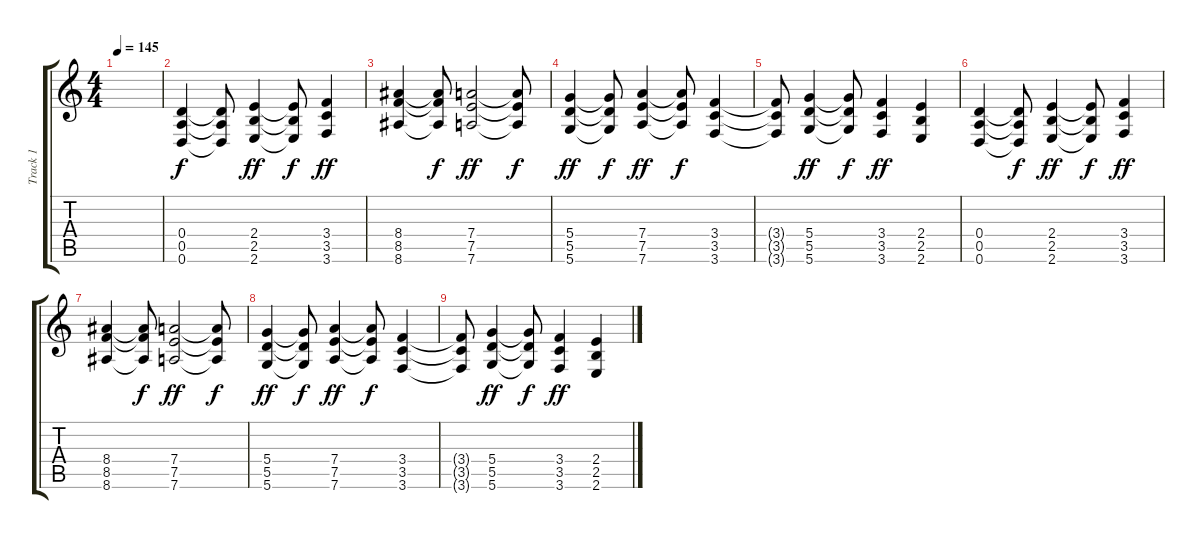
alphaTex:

\track ("Track 1" "Track 1") {instrument distortionguitar}
\staff {score tabs}
\tuning (E4 B3 G3 D3 A2 D2) {hide}
\ts (4 4)
\tempo 145
\clef g2
\ks c
|
(0.4 0.5 0.6).4 (0.4{t} 0.5{t} 0.6{t}).8{dy f} (2.4 2.5 2.6).4{dy ff} (2.4{t} 2.5{t} 2.6{t}).8{dy f} (3.4 3.5 3.6).4{dy ff} |
(8.4 8.5 8.6).4 (8.4{t} 8.5{t} 8.6{t}).8{dy f} (7.4 7.5 7.6).2{dy ff} (7.4{t} 7.5{t} 7.6{t}).8{dy f} |
(5.4 5.5 5.6).4{dy ff} (5.4{t} 5.5{t} 5.6{t}).8{dy f} (7.4 7.5 7.6).4{dy ff} (7.4{t} 7.5{t} 7.6{t}).8{dy f} (3.4 3.5 3.6).4 |
(3.4{t} 3.5{t} 3.6{t}).8 (5.4 5.5 5.6).4{dy ff} (5.4{t} 5.5{t} 5.6{t}).8{dy f} (3.4 3.5 3.6).4{dy ff} (2.4 2.5 2.6).4 |
(0.4 0.5 0.6).4 (0.4{t} 0.5{t} 0.6{t}).8{dy f} (2.4 2.5 2.6).4{dy ff} (2.4{t} 2.5{t} 2.6{t}).8{dy f} (3.4 3.5 3.6).4{dy ff} |
(8.4 8.5 8.6).4 (8.4{t} 8.5{t} 8.6{t}).8{dy f} (7.4 7.5 7.6).2{dy ff} (7.4{t} 7.5{t} 7.6{t}).8{dy f} |
(5.4 5.5 5.6).4{dy ff} (5.4{t} 5.5{t} 5.6{t}).8{dy f} (7.4 7.5 7.6).4{dy ff} (7.4{t} 7.5{t} 7.6{t}).8{dy f} (3.4 3.5 3.6).4 |
(3.4{t} 3.5{t} 3.6{t}).8 (5.4 5.5 5.6).4{dy ff} (5.4{t} 5.5{t} 5.6{t}).8{dy f} (3.4 3.5 3.6).4{dy ff} (2.4 2.5 2.6).4
